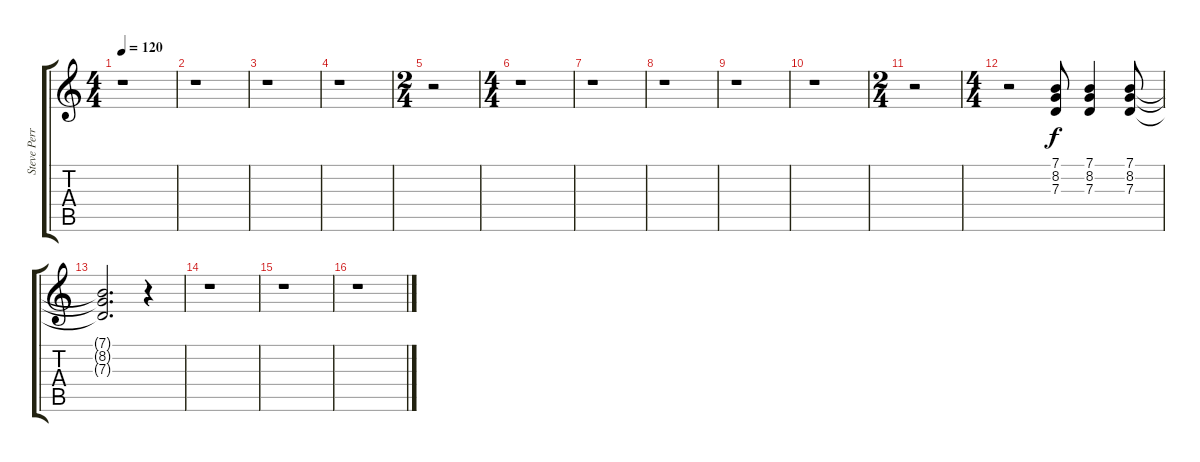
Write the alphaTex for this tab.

\track ("Steve Perry" "Steve Perr") {instrument synthvoice}
\staff {score tabs}
\tuning (E4 B3 G3 D3 A2 E2) {hide}
\ts (4 4)
\tempo 120
\clef g2
\ks c
r.1{dy f} |
r.1 |
r.1 |
r.1 |
\ts (2 4)
r.2 |
\ts (4 4)
r.1 |
r.1 |
r.1 |
r.1 |
r.1 |
\ts (2 4)
r.2 |
\ts (4 4)
r.2 (7.1 8.2 7.3).8 (7.1 8.2 7.3).4 (7.1 8.2 7.3).8 |
(7.1{t} 8.2{t} 7.3{t}).2{d} r.4 |
r.1 |
r.1 |
r.1
